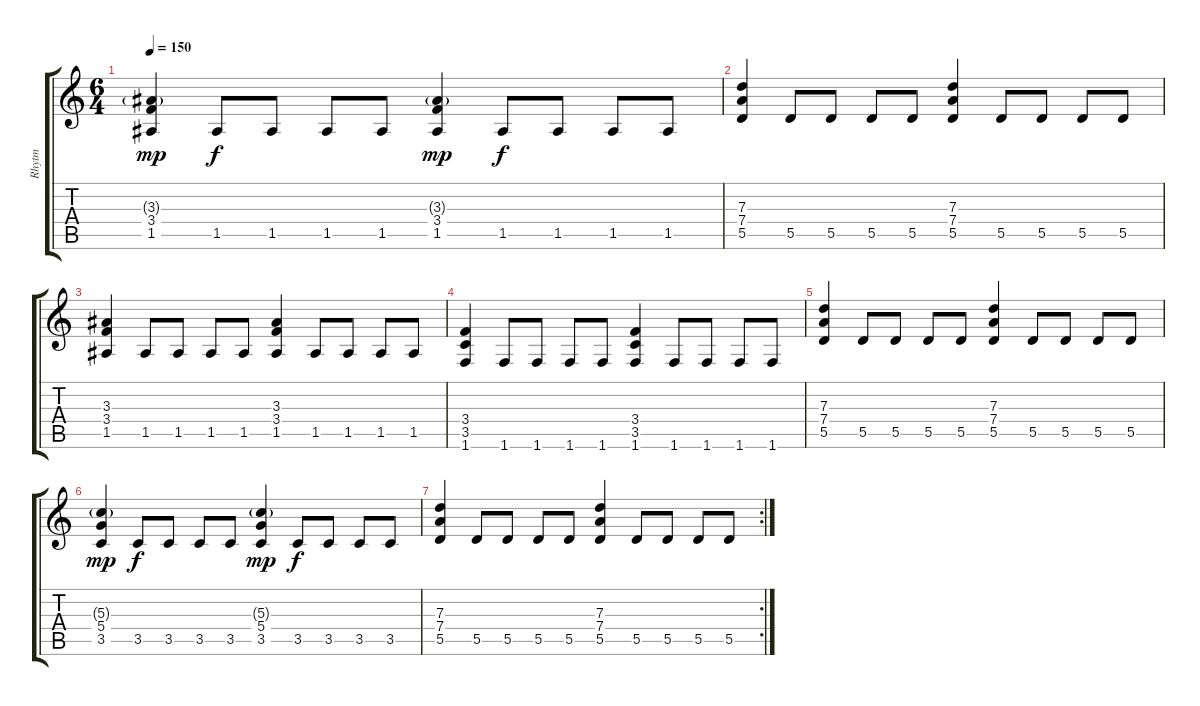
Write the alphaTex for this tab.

\track ("Rhytm" "Rhytm") {instrument acousticguitarsteel}
\staff {score tabs}
\tuning (E4 B3 G3 D3 A2 E2) {hide}
\ts (6 4)
\tempo 150
\clef g2
\ks c
(3.3{g} 3.4 1.5).4{dy mp} 1.5.8{dy f} 1.5.8 1.5.8 1.5.8 (3.3{g} 3.4 1.5).4{dy mp} 1.5.8{dy f} 1.5.8 1.5.8 1.5.8 |
(7.3 7.4 5.5).4 5.5.8 5.5.8 5.5.8 5.5.8 (7.3 7.4 5.5).4 5.5.8 5.5.8 5.5.8 5.5.8 |
(3.3 3.4 1.5).4 1.5.8 1.5.8 1.5.8 1.5.8 (3.3 3.4 1.5).4 1.5.8 1.5.8 1.5.8 1.5.8 |
(3.4 3.5 1.6).4 1.6.8 1.6.8 1.6.8 1.6.8 (3.4 3.5 1.6).4 1.6.8 1.6.8 1.6.8 1.6.8 |
(7.3 7.4 5.5).4 5.5.8 5.5.8 5.5.8 5.5.8 (7.3 7.4 5.5).4 5.5.8 5.5.8 5.5.8 5.5.8 |
(5.3{g} 5.4 3.5).4{dy mp} 3.5.8{dy f} 3.5.8 3.5.8 3.5.8 (5.3{g} 5.4 3.5).4{dy mp} 3.5.8{dy f} 3.5.8 3.5.8 3.5.8 |
\rc 2
(7.3 7.4 5.5).4 5.5.8 5.5.8 5.5.8 5.5.8 (7.3 7.4 5.5).4 5.5.8 5.5.8 5.5.8 5.5.8
